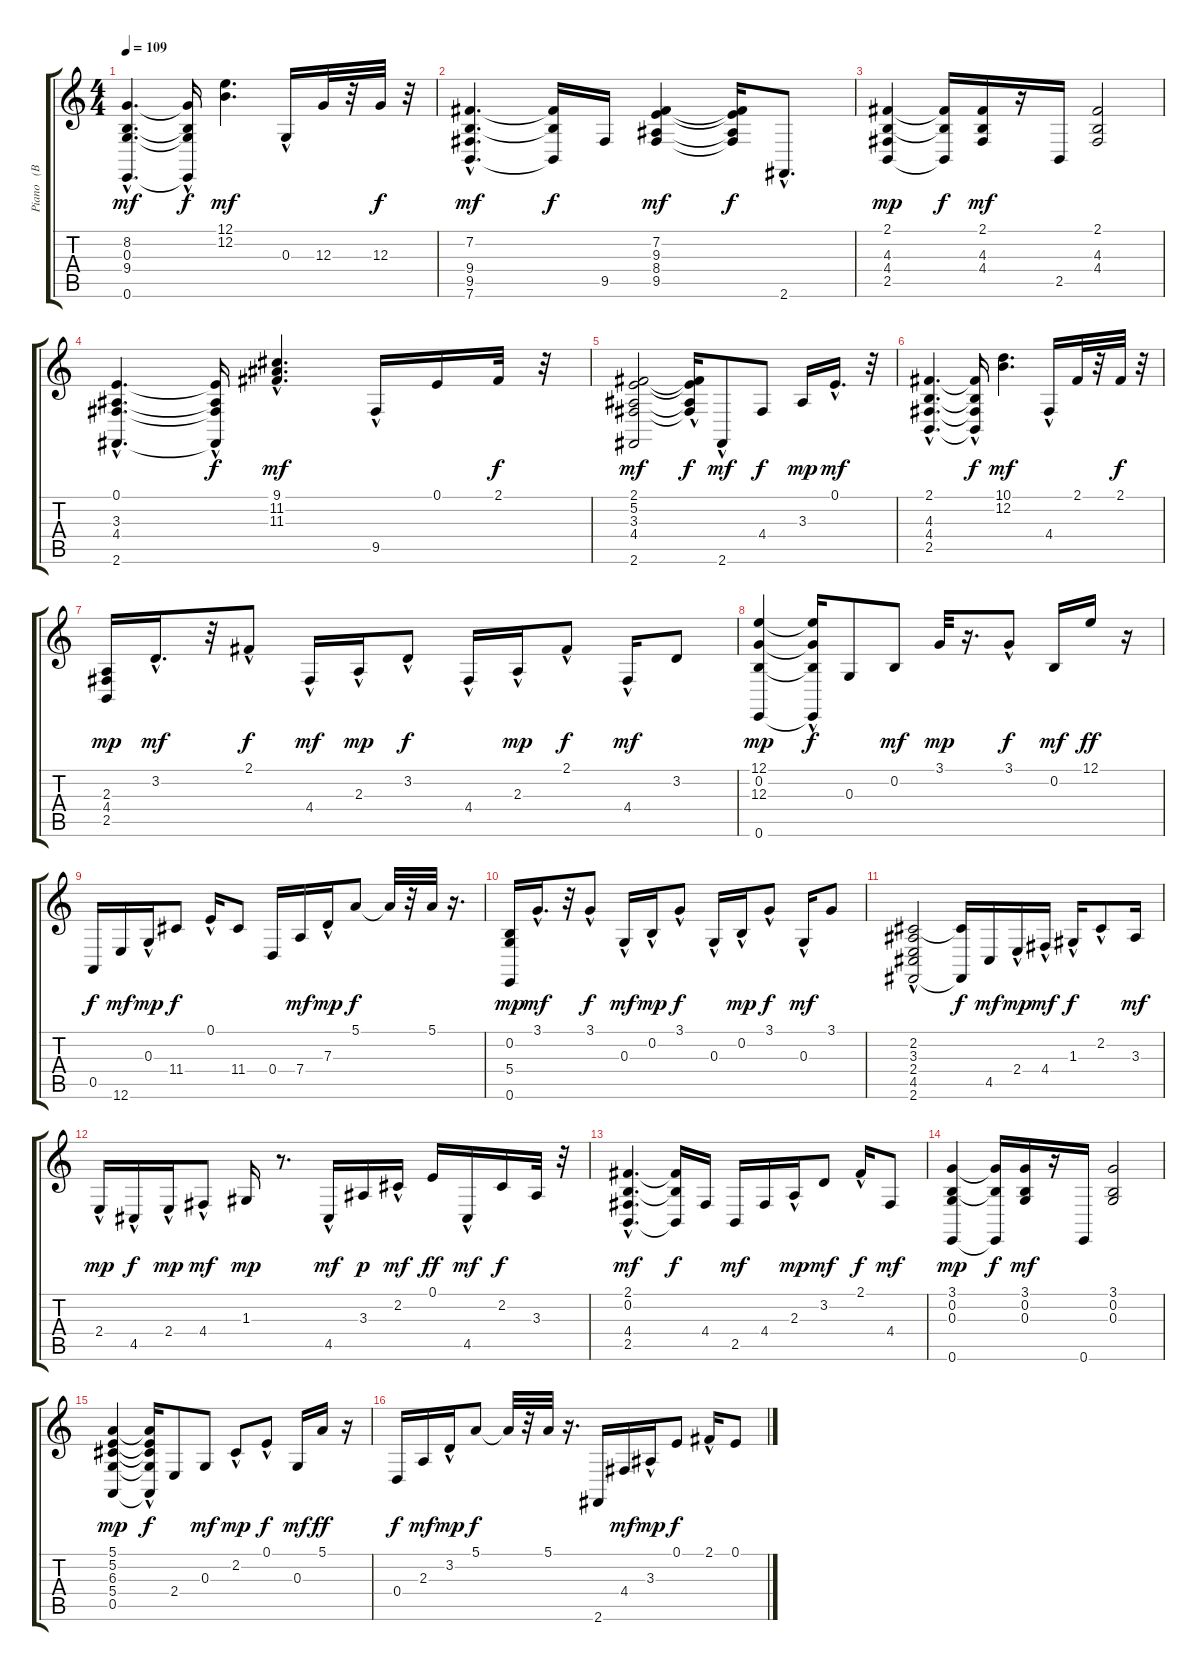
\track ("Piano   (BB)" "Piano   (B") {instrument electricpiano1}
\staff {score tabs}
\tuning (E4 B3 G3 D3 A2 E2) {hide}
\ts (4 4)
\tempo 109
\clef g2
\ks c
(8.2{hac} 0.3{hac} 9.4{hac} 0.6{hac}).4{d dy mf} (8.2{hac t} 0.3{t} 9.4{hac t} 0.6{t}).16{dy f} (12.1 12.2).4{d dy mf} 0.3{hac}.16 12.3.32 r.32 12.3.32{dy f} r.32 |
(7.2{hac} 9.4{hac} 9.5 7.6{hac}).4{d dy mf} (7.2{t} 9.4{t} 7.6{t}).16{dy f} 9.5.16 (7.2 9.3 8.4 9.5).4{dy mf} (7.2{t} 9.3{t} 8.4{t} 9.5{t}).16{dy f} 2.6{hac}.8{d} |
(2.1 4.3 4.4 2.5).4{dy mp} (2.1{t} 4.3{t} 2.5{t}).16{dy f} (2.1 4.3 4.4).16{dy mf} r.16 2.5.16 (2.1 4.3 4.4).2 |
(0.1{hac} 3.3{hac} 4.4{hac} 2.6{hac}).4{d} (0.1{hac t} 3.3{hac t} 4.4{t} 2.6{t}).16{dy f} (9.1 11.2 11.3{hac}).4{d dy mf} 9.5{hac}.16 0.1.16 2.1.32{dy f} r.32 |
(2.1 5.2 3.3 4.4 2.6).2{dy mf} (2.1{hac t} 5.2{hac t} 3.3{t} 4.4{hac t}).16{dy f} 2.6{hac}.8{dy mf} 4.4.8{dy f} 3.3.16{dy mp} 0.1{hac}.16{d dy mf} r.32 |
(2.1{hac} 4.3{hac} 4.4{hac} 2.5{hac}).4{d} (2.1{hac t} 4.3{hac t} 4.4{t} 2.5{t}).16{dy f} (10.1 12.2).4{d dy mf} 4.4{hac}.16 2.1.32 r.32 2.1.32{dy f} r.32 |
(2.3 4.4 2.5).16{dy mp} 3.2{hac}.16{d dy mf} r.32 2.1{hac}.8{dy f} 4.4{hac}.16{dy mf} 2.3{hac}.16{dy mp} 3.2{hac}.8{dy f} 4.4{hac}.16 2.3{hac}.16{dy mp} 2.1{hac}.8{dy f} 4.4{hac}.16{dy mf} 3.2.8 |
(12.1 0.2 12.3 0.6).4{dy mp} (12.1{t} 0.2{hac t} 12.3{t} 0.6{t}).16{dy f} 0.3.8 0.2.8{dy mf} 3.1.32{dy mp} r.16{d} 3.1{hac}.8{dy f} 0.2.16{dy mf} 12.1.16{dy ff} r.16 |
0.5.16{dy f} 12.6.16{dy mf} 0.3{hac}.16{dy mp} 11.4.8{dy f} 0.1{hac}.16 11.4.8 0.4.16 7.4.16{dy mf} 7.3{hac}.16{dy mp} 5.1.8{dy f} 5.1{t}.32 r.32 5.1.32 r.16{d} |
(0.2 5.4 0.6).16{dy mp} 3.1{hac}.16{d dy mf} r.32 3.1{hac}.8{dy f} 0.3{hac}.16{dy mf} 0.2{hac}.16{dy mp} 3.1{hac}.8{dy f} 0.3{hac}.16 0.2{hac}.16{dy mp} 3.1{hac}.8{dy f} 0.3{hac}.16{dy mf} 3.1.8 |
(2.2 3.3{hac} 2.4{hac} 4.5 2.6).2 (2.2{t} 2.6{t}).16{dy f} 4.5.16{dy mf} 2.4{hac}.16{dy mp} 4.4{hac}.16{dy mf} 1.3{hac}.16{dy f} 2.2{hac}.8 3.3.16{dy mf} |
2.4{hac}.16{dy mp} 4.5{hac}.16{dy f} 2.4{hac}.16{dy mp} 4.4{hac}.8{dy mf} 1.3.16{dy mp} r.8{d} 4.5{hac}.16{dy mf} 3.3.16{dy p} 2.2{hac}.16{dy mf} 0.1.16{dy ff} 4.5{hac}.16{dy mf} 2.2.16{dy f} 3.3.32 r.32 |
(2.1{hac} 0.2{hac} 4.4 2.5{hac}).4{d dy mf} (2.1{t} 0.2{t} 2.5{t}).16{dy f} 4.4.16 2.5.16{dy mf} 4.4.16 2.3{hac}.16{dy mp} 3.2.8{dy mf} 2.1{hac}.16{dy f} 4.4.8{dy mf} |
(3.1 0.2 0.3 0.6).4{dy mp} (3.1{t} 0.2{t} 0.6{t}).16{dy f} (3.1 0.2 0.3).16{dy mf} r.16 0.6.16 (3.1 0.2 0.3).2 |
(5.1 5.2 6.3 5.4 0.5).4{dy mp} (5.1{t} 5.2{t} 6.3{t} 5.4{hac t} 0.5{t}).16{dy f} 2.4.8 0.3.8{dy mf} 2.2{hac}.8{dy mp} 0.1{hac}.8{dy f} 0.3.16{dy mf} 5.1.16{dy ff} r.16 |
0.4.16{dy f} 2.3.16{dy mf} 3.2{hac}.16{dy mp} 5.1.8{dy f} 5.1{t}.32 r.32 5.1.32 r.16{d} 2.6.16 4.4.16{dy mf} 3.3{hac}.16{dy mp} 0.1.8{dy f} 2.1{hac}.16 0.1.8
